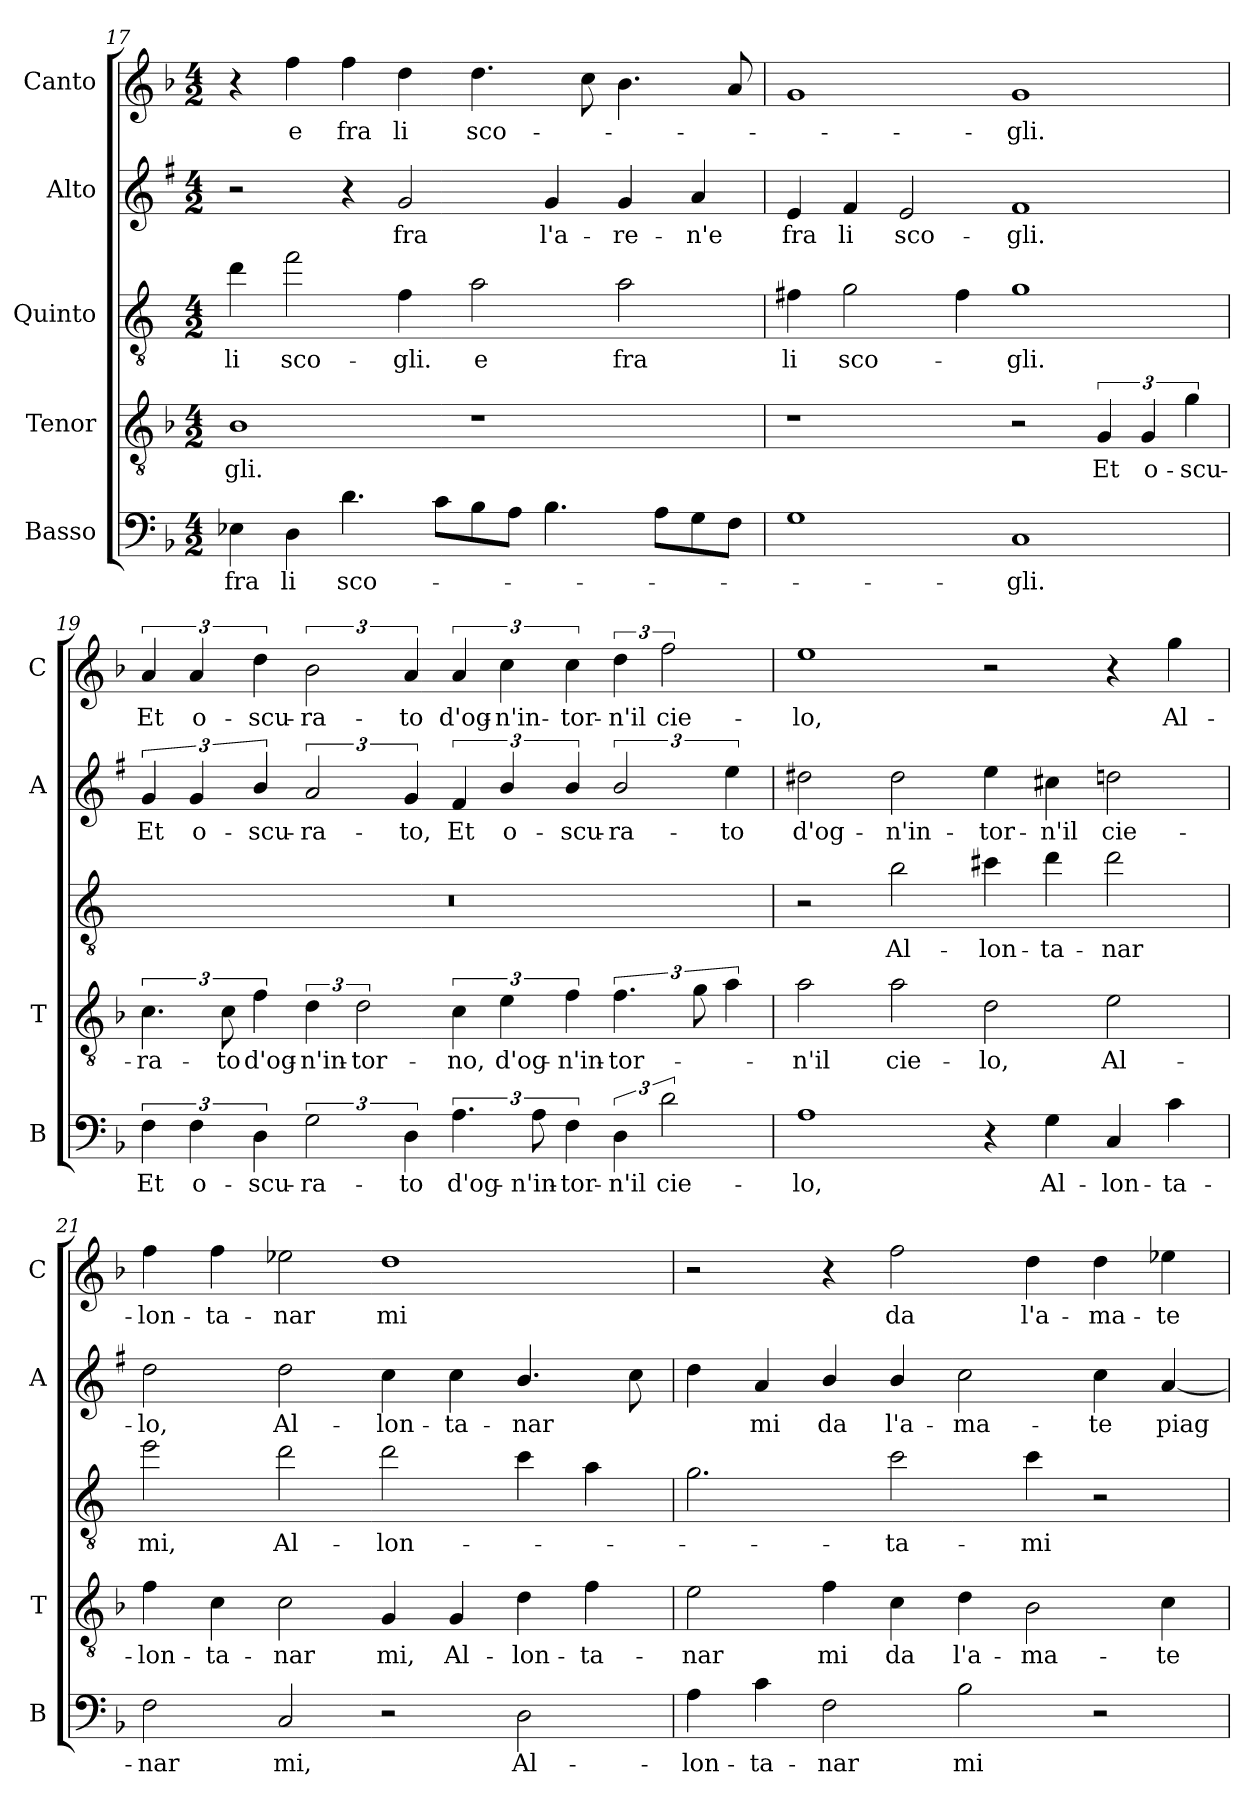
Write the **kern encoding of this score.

**kern	**text	**kern	**text	**kern	**text	**kern	**text	**kern	**text
*part5	*part5	*part4	*part4	*part3	*part3	*part2	*part2	*part1	*part1
*staff5	*staff5	*staff4	*staff4	*staff3	*staff3	*staff2	*staff2	*staff1	*staff1
*I"Basso	*	*I"Tenor	*	*I"Quinto	*	*I"Alto	*	*I"Canto	*
*I'B	*	*I'T	*	*	*	*I'A	*	*I'C	*
*clefF4	*	*clefGv2	*	*clefGv2	*	*clefG2	*	*clefG2	*
*	*	*	*	*ITrd4c7	*	*ITrd1c2	*	*	*
*k[b-]	*	*k[b-]	*	*k[b-]	*	*k[b-]	*	*k[b-]	*
*F:	*	*F:	*	*F:	*	*F:	*	*F:	*
*M4/2	*	*M4/2	*	*M4/2	*	*M4/2	*	*M4/2	*
=17	=17	=17	=17	=17	=17	=17	=17	=17	=17
!	!LO:LY:b	!	!LO:LY:b	!	!LO:LY:b	!	!	!	!
4E-X\	fra	1B-	-gli.	4g\	li	2r	.	4r	.
!	!LO:LY:b	!	!	!	!LO:LY:b	!	!	!	!LO:LY:b
4D\	li	.	.	2b-\	sco-	.	.	4ff\	e
!	!LO:LY:b	!	!	!	!	!	!	!	!LO:LY:b
4.d\	sco-	.	.	.	.	4r	.	4ff\	fra
!	!	!	!	!	!LO:LY:b	!	!LO:LY:b	!	!LO:LY:b
.	.	.	.	4B-\	-gli.	2f/	fra	4dd\	li
8c\L	.	.	.	.	.	.	.	.	.
!	!	!	!	!	!LO:LY:b	!	!	!	!LO:LY:b
8B-\	.	1r	.	2d\	e	.	.	4.dd\	sco-
8A\J	.	.	.	.	.	.	.	.	.
!	!	!	!	!	!	!	!LO:LY:b	!	!
4.B-\	.	.	.	.	.	4f/	l'a-	.	.
.	.	.	.	.	.	.	.	8cc\	.
!	!	!	!	!	!LO:LY:b	!	!LO:LY:b	!	!
.	.	.	.	2d\	fra	4f/	-re-	4.b-\	.
8A\L	.	.	.	.	.	.	.	.	.
!	!	!	!	!	!	!	!LO:LY:b	!	!
8G\	.	.	.	.	.	4g/	-n'e	.	.
8F\J	.	.	.	.	.	.	.	8a/	.
=18	=18	=18	=18	=18	=18	=18	=18	=18	=18
!	!	!	!	!	!LO:LY:b	!	!LO:LY:b	!	!
1G	.	1r	.	4Bn\	li	4d/	fra	1g	.
!	!	!	!	!	!LO:LY:b	!	!LO:LY:b	!	!
.	.	.	.	2c\	sco-	4e/	li	.	.
!	!	!	!	!	!	!	!LO:LY:b	!	!
.	.	.	.	.	.	2d/	sco-	.	.
.	.	.	.	4B\	.	.	.	.	.
!	!LO:LY:b	!	!	!	!LO:LY:b	!	!LO:LY:b	!	!LO:LY:b
1C	-gli.	2r	.	1c	-gli.	1e	-gli.	1g	-gli.
!	!	!	!LO:LY:b	!	!	!	!	!	!
.	.	6G/	Et	.	.	.	.	.	.
!	!	!	!LO:LY:b	!	!	!	!	!	!
.	.	6G/	o-	.	.	.	.	.	.
!	!	!	!LO:LY:b	!	!	!	!	!	!
.	.	6g\	-scu-	.	.	.	.	.	.
!!LO:LB:g=z
=19	=19	=19	=19	=19	=19	=19	=19	=19	=19
!	!LO:LY:b	!	!LO:LY:b	!	!	!	!LO:LY:b	!	!LO:LY:b
6F\	Et	6.c\	-ra-	0r	.	6f/	Et	6a/	Et
!	!LO:LY:b	!	!	!	!	!	!LO:LY:b	!	!LO:LY:b
6F\	o-	.	.	.	.	6f/	o-	6a/	o-
!	!	!	!LO:LY:b	!	!	!	!	!	!
.	.	12c\	-to	.	.	.	.	.	.
!	!LO:LY:b	!	!LO:LY:b	!	!	!	!LO:LY:b	!	!LO:LY:b
6D\	-scu-	6f\	d'og-	.	.	6a/	-scu-	6dd\	-scu-
!	!LO:LY:b	!	!LO:LY:b	!	!	!	!LO:LY:b	!	!LO:LY:b
3G\	-ra-	6d\	-n'in-	.	.	3g/	-ra-	3b-\	-ra-
!	!	!	!LO:LY:b	!	!	!	!	!	!
.	.	3d\	-tor-	.	.	.	.	.	.
!	!LO:LY:b	!	!	!	!	!	!LO:LY:b	!	!LO:LY:b
6D\	-to	.	.	.	.	6f/	-to,	6a/	-to
!	!LO:LY:b	!	!LO:LY:b	!	!	!	!LO:LY:b	!	!LO:LY:b
6.A\	d'og-	6c\	-no,	.	.	6e/	Et	6a/	d'og-
!	!	!	!LO:LY:b	!	!	!	!LO:LY:b	!	!LO:LY:b
.	.	6e\	d'og-	.	.	6a/	o-	6cc\	-n'in-
!	!LO:LY:b	!	!	!	!	!	!	!	!
12A\	-n'in-	.	.	.	.	.	.	.	.
!	!LO:LY:b	!	!LO:LY:b	!	!	!	!LO:LY:b	!	!LO:LY:b
6F\	-tor-	6f\	-n'in-	.	.	6a/	-scu-	6cc\	-tor-
!	!LO:LY:b	!	!LO:LY:b	!	!	!	!LO:LY:b	!	!LO:LY:b
6D\	-n'il	6.f\	-tor-	.	.	3a/	-ra-	6dd\	-n'il
!	!LO:LY:b	!	!	!	!	!	!	!	!LO:LY:b
3d\	cie-	.	.	.	.	.	.	3ff\	cie-
.	.	12g\	.	.	.	.	.	.	.
!	!	!	!	!	!	!	!LO:LY:b	!	!
.	.	6a\	.	.	.	6dd\	-to	.	.
=20	=20	=20	=20	=20	=20	=20	=20	=20	=20
!	!LO:LY:b	!	!LO:LY:b	!	!	!	!LO:LY:b	!	!LO:LY:b
1A	-lo,	2a\	-n'il	2r	.	2cc#X\	d'og-	1ee	-lo,
!	!	!	!LO:LY:b	!	!LO:LY:b	!	!LO:LY:b	!	!
.	.	2a\	cie-	2e\	Al-	2cc#\	-n'in-	.	.
!	!	!	!LO:LY:b	!	!LO:LY:b	!	!LO:LY:b	!	!
4r	.	2d\	-lo,	4f#X\	-lon-	4dd\	-tor-	2r	.
!	!LO:LY:b	!	!	!	!LO:LY:b	!	!LO:LY:b	!	!
4G\	Al-	.	.	4g\	-ta-	4bn\	-n'il	.	.
!	!LO:LY:b	!	!LO:LY:b	!	!LO:LY:b	!	!LO:LY:b	!	!
4C/	-lon-	2e\	Al-	2g\	-nar	2ccn\	cie-	4r	.
!	!LO:LY:b	!	!	!	!	!	!	!	!LO:LY:b
4c\	-ta-	.	.	.	.	.	.	4gg\	Al-
=21	=21	=21	=21	=21	=21	=21	=21	=21	=21
!	!LO:LY:b	!	!LO:LY:b	!	!LO:LY:b	!	!LO:LY:b	!	!LO:LY:b
2F\	-nar	4f\	-lon-	2a\	mi,	2cc\	-lo,	4ff\	-lon-
!	!	!	!LO:LY:b	!	!	!	!	!	!LO:LY:b
.	.	4c\	-ta-	.	.	.	.	4ff\	-ta-
!	!LO:LY:b	!	!LO:LY:b	!	!LO:LY:b	!	!LO:LY:b	!	!LO:LY:b
2C/	mi,	2c\	-nar	2g\	Al-	2cc\	Al-	2ee-X\	-nar
!	!	!	!LO:LY:b	!	!LO:LY:b	!	!LO:LY:b	!	!LO:LY:b
2r	.	4G/	mi,	2g\	-lon-	4b-\	-lon-	1dd	mi
!	!	!	!LO:LY:b	!	!	!	!LO:LY:b	!	!
.	.	4G/	Al-	.	.	4b-\	-ta-	.	.
!	!LO:LY:b	!	!LO:LY:b	!	!	!	!LO:LY:b	!	!
2D\	Al-	4d\	-lon-	4f\	.	4.a/	-nar	.	.
!	!	!	!LO:LY:b	!	!	!	!	!	!
.	.	4f\	-ta-	4d\	.	.	.	.	.
.	.	.	.	.	.	8b-\	.	.	.
!!LO:PB:g=z
=22	=22	=22	=22	=22	=22	=22	=22	=22	=22
!	!LO:LY:b	!	!LO:LY:b	!	!	!	!	!	!
4A\	-lon-	2e\	-nar	2.c\	.	4cc\	.	2r	.
!	!LO:LY:b	!	!	!	!	!	!LO:LY:b	!	!
4c\	-ta-	.	.	.	.	4g/	mi	.	.
!	!LO:LY:b	!	!LO:LY:b	!	!	!	!LO:LY:b	!	!
2F\	-nar	4f\	mi	.	.	4a/	da	4r	.
!	!	!	!LO:LY:b	!	!LO:LY:b	!	!LO:LY:b	!	!LO:LY:b
.	.	4c\	da	2f\	-ta-	4a/	l'a-	2ff\	da
!	!LO:LY:b	!	!LO:LY:b	!	!	!	!LO:LY:b	!	!
2B-\	mi	4d\	l'a-	.	.	2b-\	-ma-	.	.
!	!	!	!LO:LY:b	!	!LO:LY:b	!	!	!	!LO:LY:b
.	.	2B-\	-ma-	4f\	-mi	.	.	4dd\	l'a-
!	!	!	!	!	!	!	!LO:LY:b	!	!LO:LY:b
2r	.	.	.	2r	.	4b-\	-te	4dd\	-ma-
!	!	!	!LO:LY:b	!	!	!	!LO:LY:b	!	!LO:LY:b
.	.	4c\	-te	.	.	[4g/	piag-	4ee-X\	-te
=	=	=	=	=	=	=	=	=	=
*-	*-	*-	*-	*-	*-	*-	*-	*-	*-
